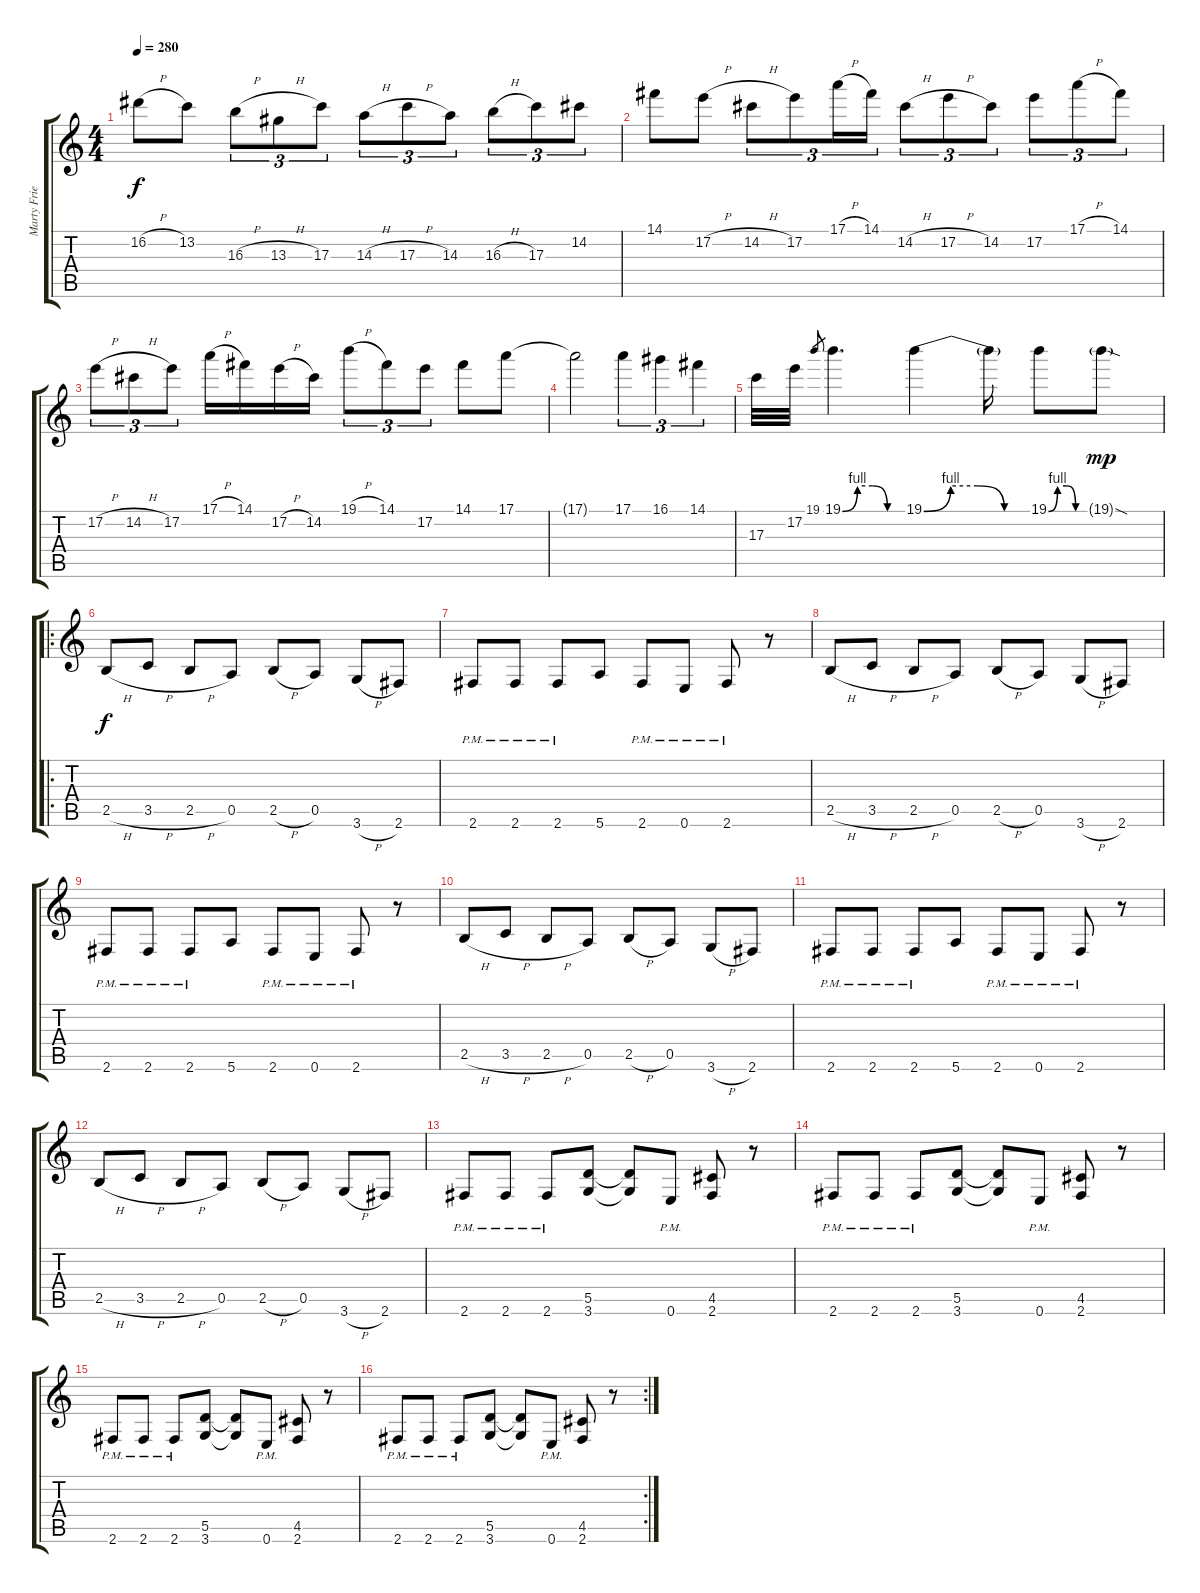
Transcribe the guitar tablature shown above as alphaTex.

\track ("Marty Friedman" "Marty Frie") {instrument distortionguitar}
\staff {score tabs}
\tuning (E4 B3 G3 D3 A2 E2) {hide}
\ts (4 4)
\tempo 280
\clef g2
\ks c
16.2{h}.8{dy f} 13.2.8 16.3{h}.8{tu (3 2)} 13.3{h}.8{tu (3 2)} 17.3.8{tu (3 2)} 14.3{h}.8{tu (3 2)} 17.3{h}.8{tu (3 2)} 14.3.8{tu (3 2)} 16.3{h}.8{tu (3 2)} 17.3.8{tu (3 2)} 14.2.8{tu (3 2)} |
14.1.8 17.2{h}.8 14.2{h}.8{tu (3 2)} 17.2.8{tu (3 2)} 17.1{h}.16{tu (3 2)} 14.1.16{tu (3 2)} 14.2{h}.8{tu (3 2)} 17.2{h}.8{tu (3 2)} 14.2.8{tu (3 2)} 17.2.8{tu (3 2)} 17.1{h}.8{tu (3 2)} 14.1.8{tu (3 2)} |
17.2{h}.8{tu (3 2)} 14.2{h}.8{tu (3 2)} 17.2.8{tu (3 2)} 17.1{h}.16 14.1.16 17.2{h}.16 14.2.16 19.1{h}.8{tu (3 2)} 14.1.8{tu (3 2)} 17.2.8{tu (3 2)} 14.1.8 17.1.8 |
17.1{t}.2 17.1.4{tu (3 2)} 16.1.4{tu (3 2)} 14.1.4{tu (3 2)} |
17.3.32 17.2.32 19.1.8{gr} 19.1{be (custom 0 0 15 4 30 4 45 0 60 0)}.4{d} 19.1{be (custom 0 0 15 4 30 4 45 0 60 0)}.4 19.1{t}.16 19.1{be (custom 0 0 15 4 30 4 45 0 60 0)}.8 19.1{sod g}.8{dy mp} |
\ro
2.5{h}.8{dy f} 3.5{h}.8 2.5{h}.8 0.5.8 2.5{h}.8 0.5.8 3.6{h}.8 2.6.8 |
2.6{pm}.8 2.6{pm}.8 2.6{pm}.8 5.6.8 2.6{pm}.8 0.6{pm}.8 2.6{pm}.8 r.8 |
2.5{h}.8 3.5{h}.8 2.5{h}.8 0.5.8 2.5{h}.8 0.5.8 3.6{h}.8 2.6.8 |
2.6{pm}.8 2.6{pm}.8 2.6{pm}.8 5.6.8 2.6{pm}.8 0.6{pm}.8 2.6{pm}.8 r.8 |
2.5{h}.8 3.5{h}.8 2.5{h}.8 0.5.8 2.5{h}.8 0.5.8 3.6{h}.8 2.6.8 |
2.6{pm}.8 2.6{pm}.8 2.6{pm}.8 5.6.8 2.6{pm}.8 0.6{pm}.8 2.6{pm}.8 r.8 |
2.5{h}.8 3.5{h}.8 2.5{h}.8 0.5.8 2.5{h}.8 0.5.8 3.6{h}.8 2.6.8 |
2.6{pm}.8 2.6{pm}.8 2.6{pm}.8 (5.5 3.6).8 (5.5{t} 3.6{t}).8 0.6{pm}.8 (4.5 2.6).8 r.8 |
2.6{pm}.8 2.6{pm}.8 2.6{pm}.8 (5.5 3.6).8 (5.5{t} 3.6{t}).8 0.6{pm}.8 (4.5 2.6).8 r.8 |
2.6{pm}.8 2.6{pm}.8 2.6{pm}.8 (5.5 3.6).8 (5.5{t} 3.6{t}).8 0.6{pm}.8 (4.5 2.6).8 r.8 |
\rc 2
2.6{pm}.8 2.6{pm}.8 2.6{pm}.8 (5.5 3.6).8 (5.5{t} 3.6{t}).8 0.6{pm}.8 (4.5 2.6).8 r.8
